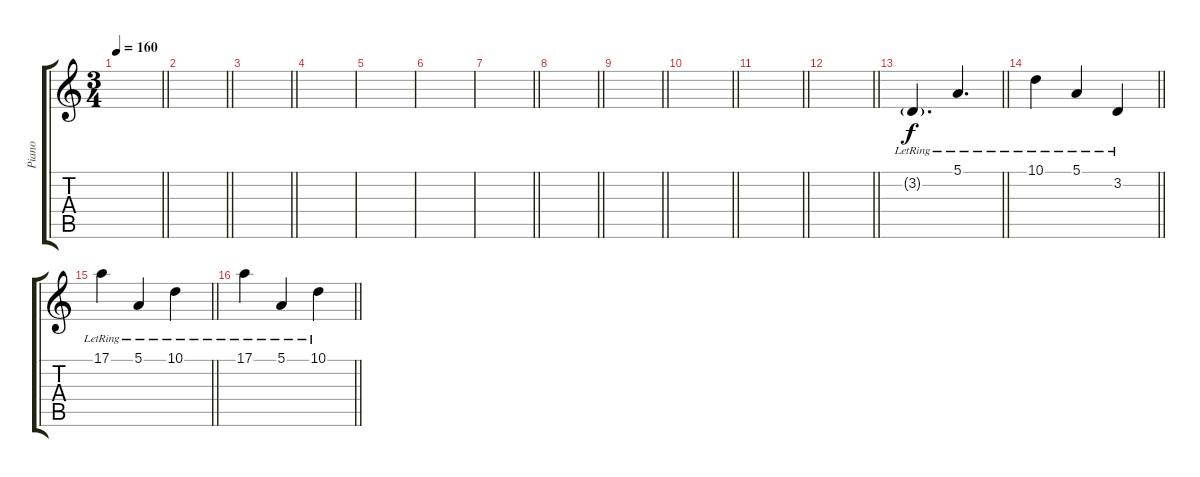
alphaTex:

\track ("Piano" "Piano") {instrument acousticgrandpiano}
\staff {score tabs}
\tuning (E4 B3 G3 D3 A2 D2) {hide}
\ts (3 4)
\tempo 160
\clef g2
\barLineRight lightlight
\ks c
|
\barLineRight lightlight
|
\barLineRight lightlight
|
|
|
|
\barLineRight lightlight
|
\barLineRight lightlight
|
\barLineRight lightlight
|
\barLineRight lightlight
|
\barLineRight lightlight
|
\barLineRight lightlight
|
\barLineRight lightlight
3.2{g lr}.4{d} 5.1{lr}.4{d dy f} |
\barLineRight lightlight
10.1{lr}.4 5.1{lr}.4 3.2{lr}.4 |
\barLineRight lightlight
17.1{lr}.4 5.1{lr}.4 10.1{lr}.4 |
\barLineRight lightlight
17.1{lr}.4 5.1{lr}.4 10.1{lr}.4
